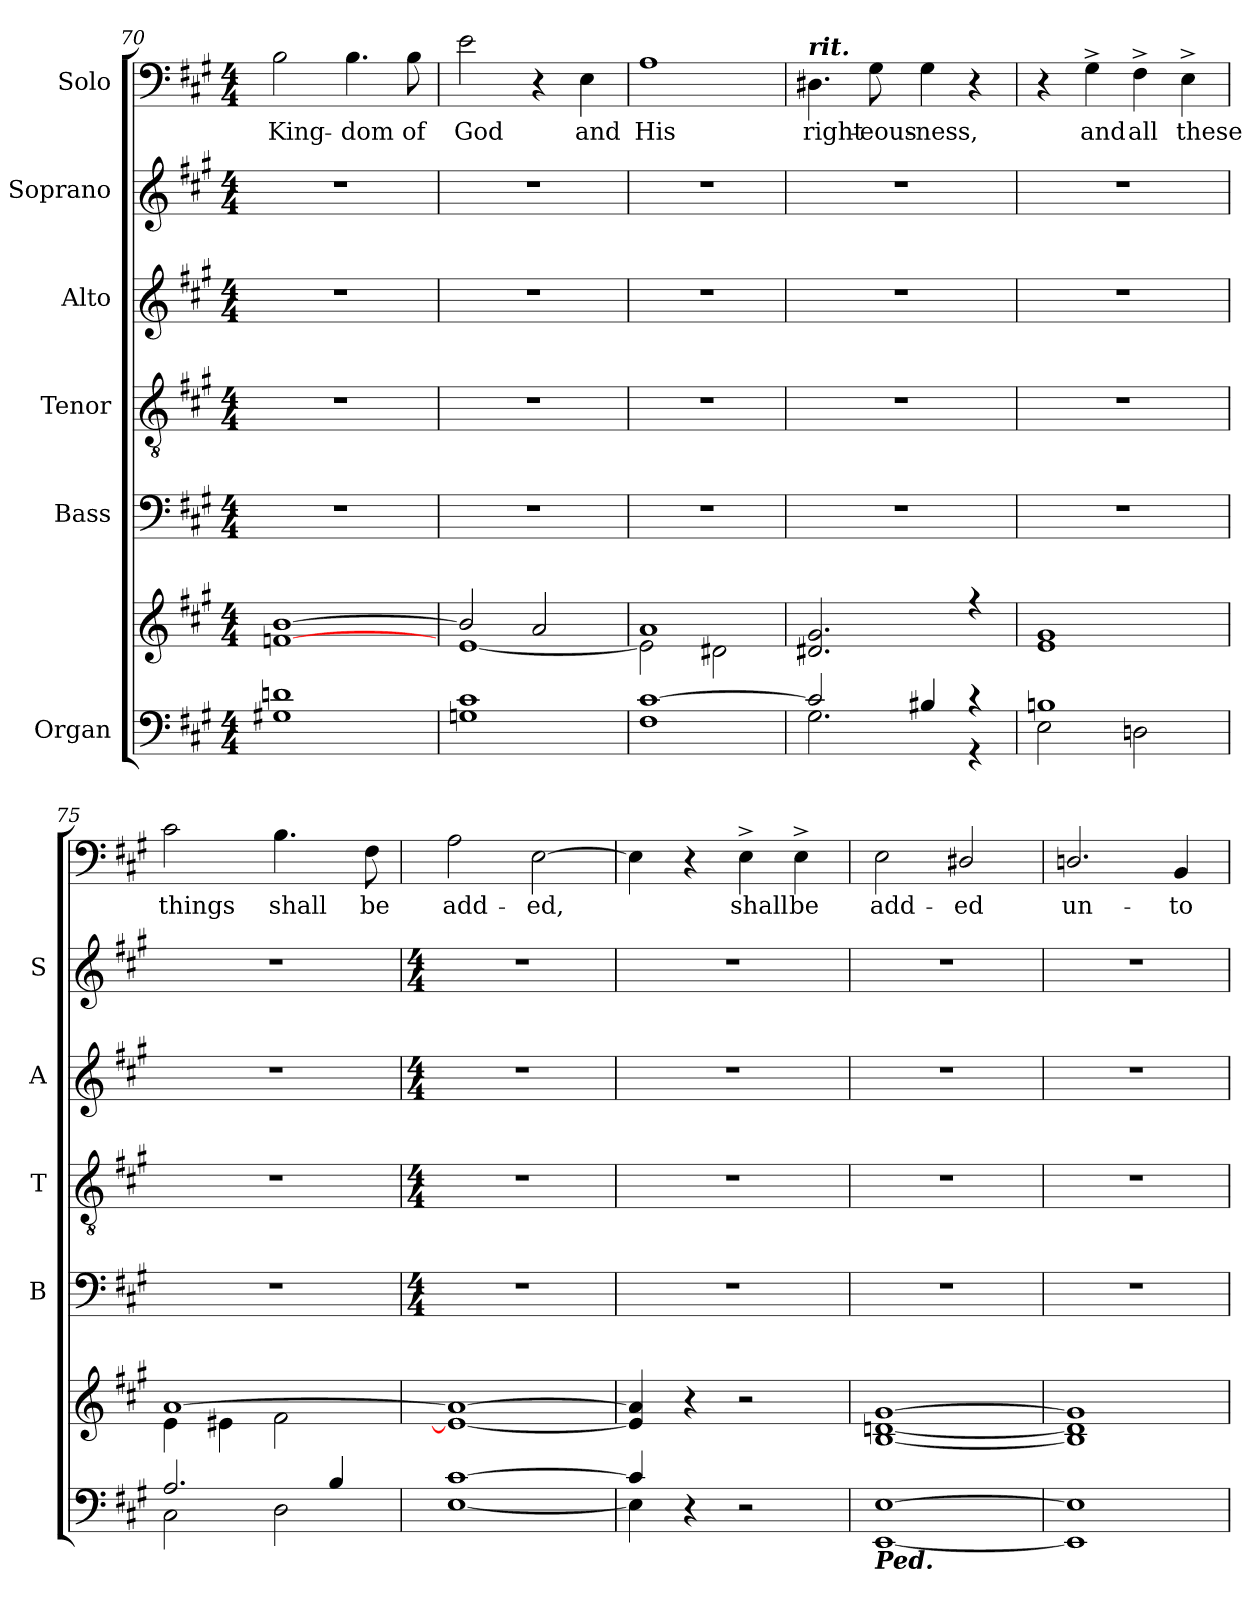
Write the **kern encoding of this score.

**kern	**kern	**kern	**kern	**kern	**kern	**kern	**text
*part6	*part6	*part5	*part4	*part3	*part2	*part1	*part1
*staff7	*staff6	*staff5	*staff4	*staff3	*staff2	*staff1	*staff1
*I"Organ	*	*I"Bass	*I"Tenor	*I"Alto	*I"Soprano	*I"Solo	*
*	*	*I'B	*I'T	*I'A	*I'S	*	*
!!LO:LB:g=z
*clefF4	*clefG2	*clefF4	*clefGv2	*clefG2	*clefG2	*clefF4	*
*k[f#c#g#]	*k[f#c#g#]	*k[f#c#g#]	*k[f#c#g#]	*k[f#c#g#]	*k[f#c#g#]	*k[f#c#g#]	*
*A:	*A:	*A:	*A:	*A:	*A:	*A:	*
*M4/4	*M4/4	*M4/4	*M4/4	*M4/4	*M4/4	*M4/4	*
=70	=70	=70	=70	=70	=70	=70	=70
*^	*^	*	*	*	*	*	*
!	!	!	!	!	!	!	!	!	!LO:LY:b
1ryy	1G#X\ 1dn\	[1fn/ [1b/	1ryy	1r	1r	1r	1r	2B	King-
!	!	!	!	!	!	!	!	!	!LO:LY:b
.	.	.	.	.	.	.	.	4.B	-dom
!	!	!	!	!	!	!	!	!	!LO:LY:b
.	.	.	.	.	.	.	.	8B	of
=71	=71	=71	=71	=71	=71	=71	=71	=71	=71
!	!	!	!	!	!	!	!	!	!LO:LY:b
1ryy	1Gn\ 1c#\	2b/]	[1e\	1r	1r	1r	1r	2e	God
.	.	2a/	.	.	.	.	.	4r	.
!	!	!	!	!	!	!	!	!	!LO:LY:b
.	.	.	.	.	.	.	.	4E	and
=72	=72	=72	=72	=72	=72	=72	=72	=72	=72
!	!	!	!	!	!	!	!	!	!LO:LY:b
[1c#/	1F#\	1a/	2e\]	1r	1r	1r	1r	1A	His
.	.	.	2d#X\	.	.	.	.	.	.
=73	=73	=73	=73	=73	=73	=73	=73	=73	=73
!	!	!	!	!	!	!	!	!LO:TX:a:Bi:t=rit.	!
!	!	!	!	!	!	!	!	!	!LO:LY:b
2c#/]	2.G#\	2.d#X/ 2.g#/	1ryy	1r	1r	1r	1r	4.D#X	right-
!	!	!	!	!	!	!	!	!	!LO:LY:b
.	.	.	.	.	.	.	.	8G#	-eous-
!	!	!	!	!	!	!	!	!	!LO:LY:b
4B#X/	.	.	.	.	.	.	.	4G#	-ness,
4r	4r	4r	.	.	.	.	.	4r	.
=74	=74	=74	=74	=74	=74	=74	=74	=74	=74
1Bn/	2E\	1e/ 1g#/	1ryy	1r	1r	1r	1r	4r	.
!	!	!	!	!	!	!	!	!	!LO:LY:b
.	.	.	.	.	.	.	.	4G#^	and
!	!	!	!	!	!	!	!	!	!LO:LY:b
.	2Dn\	.	.	.	.	.	.	4F#^	all
!	!	!	!	!	!	!	!	!	!LO:LY:b
.	.	.	.	.	.	.	.	4E^	these
=75	=75	=75	=75	=75	=75	=75	=75	=75	=75
!	!	!	!	!	!	!	!	!	!LO:LY:b
2.A/	2C#\	[1a/	4e\	1r	1r	1r	1r	2c#	things
.	.	.	4e#X\	.	.	.	.	.	.
!	!	!	!	!	!	!	!	!	!LO:LY:b
.	2D\	.	2f#\	.	.	.	.	4.B	shall
4B/	.	.	.	.	.	.	.	.	.
!	!	!	!	!	!	!	!	!	!LO:LY:b
.	.	.	.	.	.	.	.	8F#	be
*	*	*v	*v	*	*	*	*	*	*
!!LO:LB:g=z
=76	=76	=76	=76	=76	=76	=76	=76	=76
*	*	*	*M4/4	*M4/4	*M4/4	*M4/4	*	*
!	!	!	!	!	!	!	!	!LO:LY:b
[1c#/	[1E\	1e_ 1a_	1r	1r	1r	1r	2A	add-
!	!	!	!	!	!	!	!	!LO:LY:b
.	.	.	.	.	.	.	[2E	-ed,
=77	=77	=77	=77	=77	=77	=77	=77	=77
4c#/]	4E\]	4e] 4a]	1r	1r	1r	1r	4E]	.
4r	2.ryy	4r	.	.	.	.	4r	.
!	!	!	!	!	!	!	!	!LO:LY:b
2r	.	2r	.	.	.	.	4E^	shall
!	!	!	!	!	!	!	!	!LO:LY:b
.	.	.	.	.	.	.	4E^	be
=78	=78	=78	=78	=78	=78	=78	=78	=78
!LO:TX:b:Bi:t=Ped.	!	!	!	!	!	!	!	!
!	!	!	!	!	!	!	!	!LO:LY:b
[1E/	[1EE\	[1B [1dn [1g#	1r	1r	1r	1r	2E	add-
!	!	!	!	!	!	!	!	!LO:LY:b
.	.	.	.	.	.	.	2D#X/	-ed
=79	=79	=79	=79	=79	=79	=79	=79	=79
!	!	!	!	!	!	!	!	!LO:LY:b
1E/]	1EE\]	1B] 1d] 1g#]	1r	1r	1r	1r	2.Dn/	un-
!	!	!	!	!	!	!	!	!LO:LY:b
.	.	.	.	.	.	.	4BB	-to
*v	*v	*	*	*	*	*	*	*
=	=	=	=	=	=	=	=
*-	*-	*-	*-	*-	*-	*-	*-
